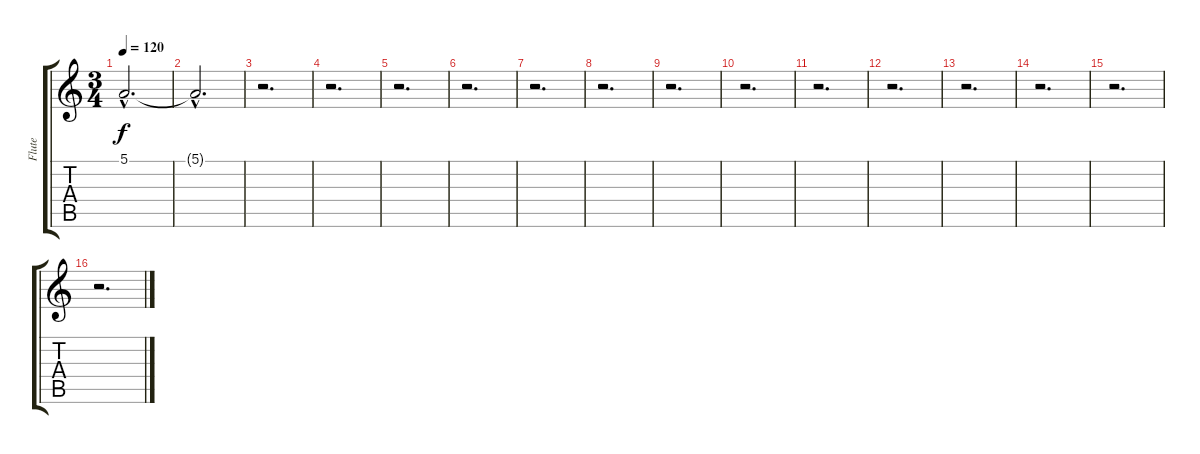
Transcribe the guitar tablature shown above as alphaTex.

\track ("Flute" "Flute") {instrument flute}
\staff {score tabs}
\tuning (E4 B3 G3 D3 A2 E2) {hide}
\ts (3 4)
\tempo 120
\clef g2
\ks c
5.1{hac t}.2{d dy f} |
5.1{hac t}.2{d} |
r.2{d} |
r.2{d} |
r.2{d} |
r.2{d} |
r.2{d} |
r.2{d} |
r.2{d} |
r.2{d} |
r.2{d} |
r.2{d} |
r.2{d} |
r.2{d} |
r.2{d} |
r.2{d}
